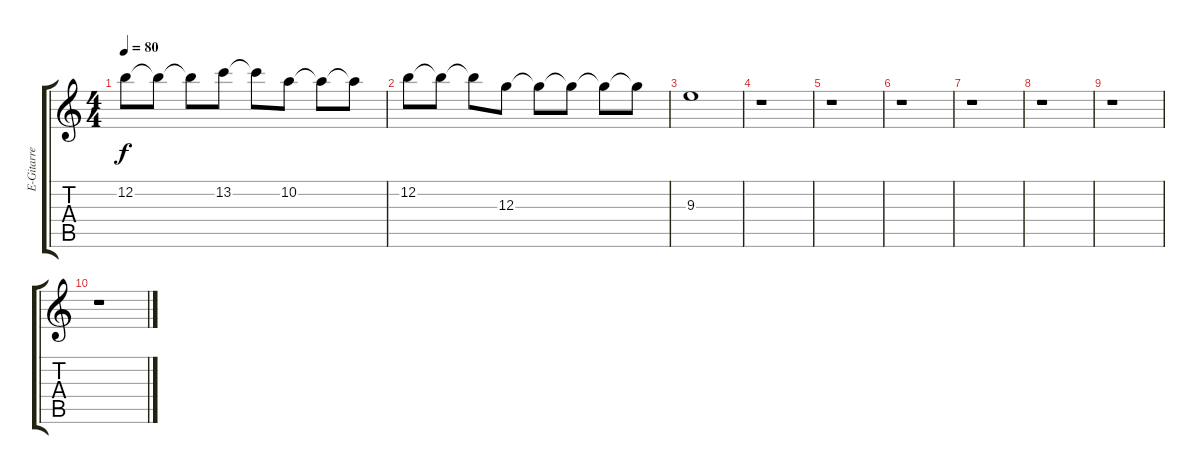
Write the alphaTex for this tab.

\track ("E-Gitarre" "E-Gitarre") {instrument electricguitarjazz}
\staff {score tabs}
\tuning (E4 B3 G3 D3 A2 E2) {hide}
\ts (4 4)
\tempo 80
\clef g2
\ks c
12.2.8{dy f} 12.2{t}.8 12.2{t}.8 13.2.8 13.2{t}.8 10.2.8 10.2{t}.8 10.2{t}.8 |
12.2.8 12.2{t}.8 12.2{t}.8 12.3.8 12.3{t}.8 12.3{t}.8 12.3{t}.8 12.3{t}.8 |
9.3.1 |
r.1 |
r.1 |
r.1 |
r.1 |
r.1 |
r.1 |
r.1
